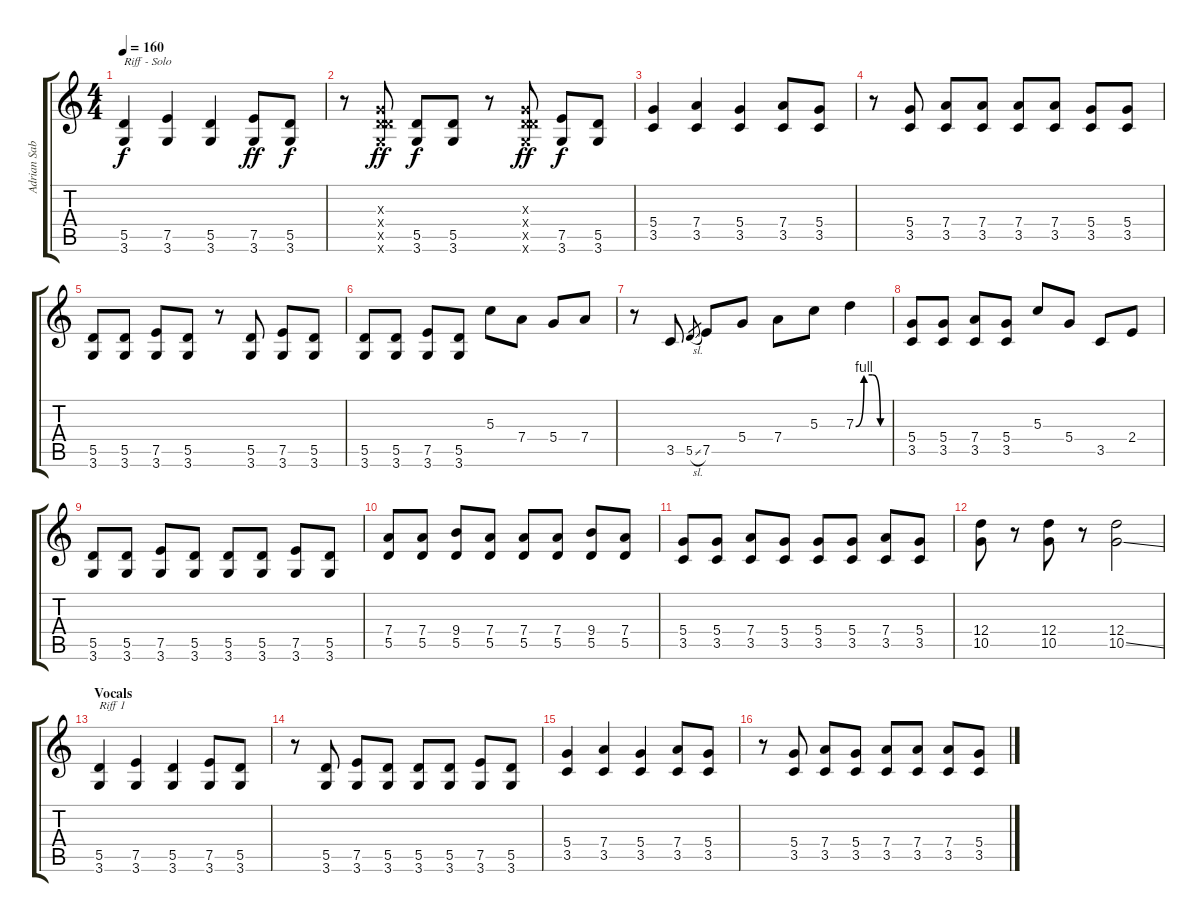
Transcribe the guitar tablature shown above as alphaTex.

\track ("Adrian Sabbath" "Adrian Sab") {instrument distortionguitar}
\staff {score tabs}
\tuning (E4 B3 G3 D3 A2 E2) {hide}
\ts (4 4)
\tempo 160
\clef g2
\ks c
(5.5 3.6).4{txt "Riff - Solo" dy f} (7.5 3.6).4 (5.5 3.6).4 (7.5 3.6).8{dy ff} (5.5 3.6).8{dy f} |
r.8 (0.3{x} 0.4{x} 5.5{x} 3.6{x}).8{dy ff} (5.5 3.6).8{dy f} (5.5 3.6).8 r.8 (0.3{x} 0.4{x} 5.5{x} 3.6{x}).8{dy ff} (7.5 3.6).8{dy f} (5.5 3.6).8 |
(5.4 3.5).4 (7.4 3.5).4 (5.4 3.5).4 (7.4 3.5).8 (5.4 3.5).8 |
r.8 (5.4 3.5).8 (7.4 3.5).8 (7.4 3.5).8 (7.4 3.5).8 (7.4 3.5).8 (5.4 3.5).8 (5.4 3.5).8 |
(5.5 3.6).8 (5.5 3.6).8 (7.5 3.6).8 (5.5 3.6).8 r.8 (5.5 3.6).8 (7.5 3.6).8 (5.5 3.6).8 |
(5.5 3.6).8 (5.5 3.6).8 (7.5 3.6).8 (5.5 3.6).8 5.3.8 7.4.8 5.4.8 7.4.8 |
r.8 3.5.8 5.5{sl}.8{gr} 7.5.8 5.4.8 7.4.8 5.3.8 7.3{be (custom 0 0 15 4 30 4 45 0 60 0)}.4 |
(5.4 3.5).8 (5.4 3.5).8 (7.4 3.5).8 (5.4 3.5).8 5.3.8 5.4.8 3.5.8 2.4.8 |
(5.5 3.6).8 (5.5 3.6).8 (7.5 3.6).8 (5.5 3.6).8 (5.5 3.6).8 (5.5 3.6).8 (7.5 3.6).8 (5.5 3.6).8 |
(7.4 5.5).8 (7.4 5.5).8 (9.4 5.5).8 (7.4 5.5).8 (7.4 5.5).8 (7.4 5.5).8 (9.4 5.5).8 (7.4 5.5).8 |
(5.4 3.5).8 (5.4 3.5).8 (7.4 3.5).8 (5.4 3.5).8 (5.4 3.5).8 (5.4 3.5).8 (7.4 3.5).8 (5.4 3.5).8 |
(12.4 10.5).8 r.8 (12.4 10.5).8 r.8 (12.4 10.5{ss}).2 |
\section ("" "Vocals")
(5.5 3.6).4{txt "Riff 1"} (7.5 3.6).4 (5.5 3.6).4 (7.5 3.6).8 (5.5 3.6).8 |
r.8 (5.5 3.6).8 (7.5 3.6).8 (5.5 3.6).8 (5.5 3.6).8 (5.5 3.6).8 (7.5 3.6).8 (5.5 3.6).8 |
(5.4 3.5).4 (7.4 3.5).4 (5.4 3.5).4 (7.4 3.5).8 (5.4 3.5).8 |
r.8 (5.4 3.5).8 (7.4 3.5).8 (5.4 3.5).8 (7.4 3.5).8 (7.4 3.5).8 (7.4 3.5).8 (5.4 3.5).8
